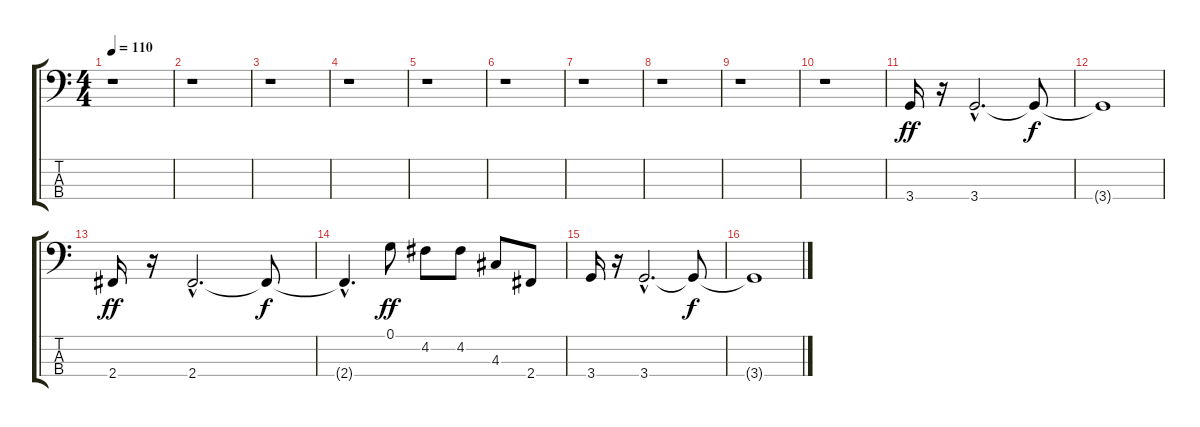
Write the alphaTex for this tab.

\track "" {instrument electricbassfinger}
\staff {score tabs}
\tuning (G2 D2 A1 E1) {hide}
\ts (4 4)
\tempo 110
\clef f4
\ks c
r.1{dy ff} |
r.1 |
r.1 |
r.1 |
r.1 |
r.1 |
r.1 |
r.1 |
r.1 |
r.1 |
3.4.16 r.16 3.4{hac}.2{d} 3.4{t}.8{dy f} |
3.4{t}.1 |
2.4.16{dy ff} r.16 2.4{hac}.2{d} 2.4{t}.8{dy f} |
2.4{hac t}.4{d} 0.1.8{dy ff} 4.2.8 4.2.8 4.3.8 2.4.8 |
3.4.16 r.16 3.4{hac}.2{d} 3.4{t}.8{dy f} |
3.4{t}.1
